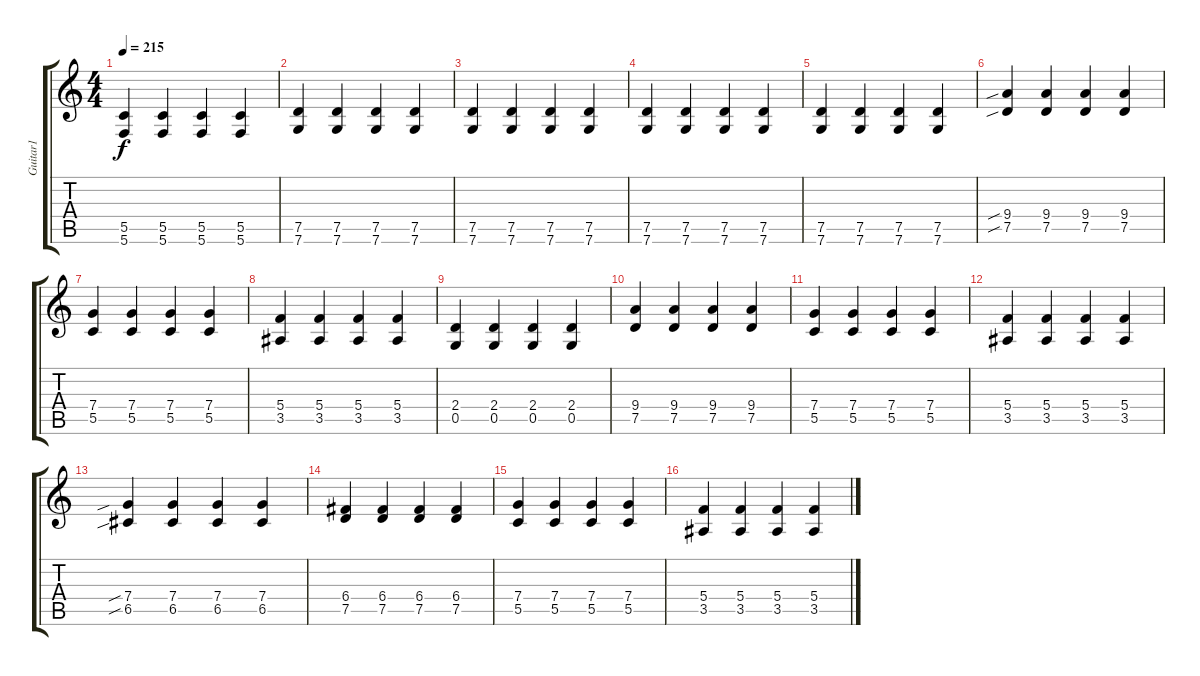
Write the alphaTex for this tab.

\track ("Guitar1" "Guitar1") {instrument distortionguitar}
\staff {score tabs}
\tuning (E4 C4 G3 C3 G2 C2) {hide}
\ts (4 4)
\tempo 215
\clef g2
\ks c
(5.5 5.6).4{dy f} (5.5 5.6).4 (5.5 5.6).4 (5.5 5.6).4 |
(7.5 7.6).4 (7.5 7.6).4 (7.5 7.6).4 (7.5 7.6).4 |
(7.5 7.6).4 (7.5 7.6).4 (7.5 7.6).4 (7.5 7.6).4 |
(7.5 7.6).4 (7.5 7.6).4 (7.5 7.6).4 (7.5 7.6).4 |
(7.5 7.6).4 (7.5 7.6).4 (7.5 7.6).4 (7.5 7.6).4 |
(9.4{sib} 7.5{sib}).4{volume 14 instrument distortionguitar} (9.4 7.5).4 (9.4 7.5).4 (9.4 7.5).4 |
(7.4 5.5).4 (7.4 5.5).4 (7.4 5.5).4 (7.4 5.5).4 |
(5.4 3.5).4 (5.4 3.5).4 (5.4 3.5).4 (5.4 3.5).4 |
(2.4 0.5).4 (2.4 0.5).4 (2.4 0.5).4 (2.4 0.5).4 |
(9.4 7.5).4 (9.4 7.5).4 (9.4 7.5).4 (9.4 7.5).4 |
(7.4 5.5).4 (7.4 5.5).4 (7.4 5.5).4 (7.4 5.5).4 |
(5.4 3.5).4 (5.4 3.5).4 (5.4 3.5).4 (5.4 3.5).4 |
(7.4{sib} 6.5{sib}).4 (7.4 6.5).4 (7.4 6.5).4 (7.4 6.5).4 |
(6.4 7.5).4 (6.4 7.5).4 (6.4 7.5).4 (6.4 7.5).4 |
(7.4 5.5).4 (7.4 5.5).4 (7.4 5.5).4 (7.4 5.5).4 |
(5.4 3.5).4 (5.4 3.5).4 (5.4 3.5).4 (5.4 3.5).4
